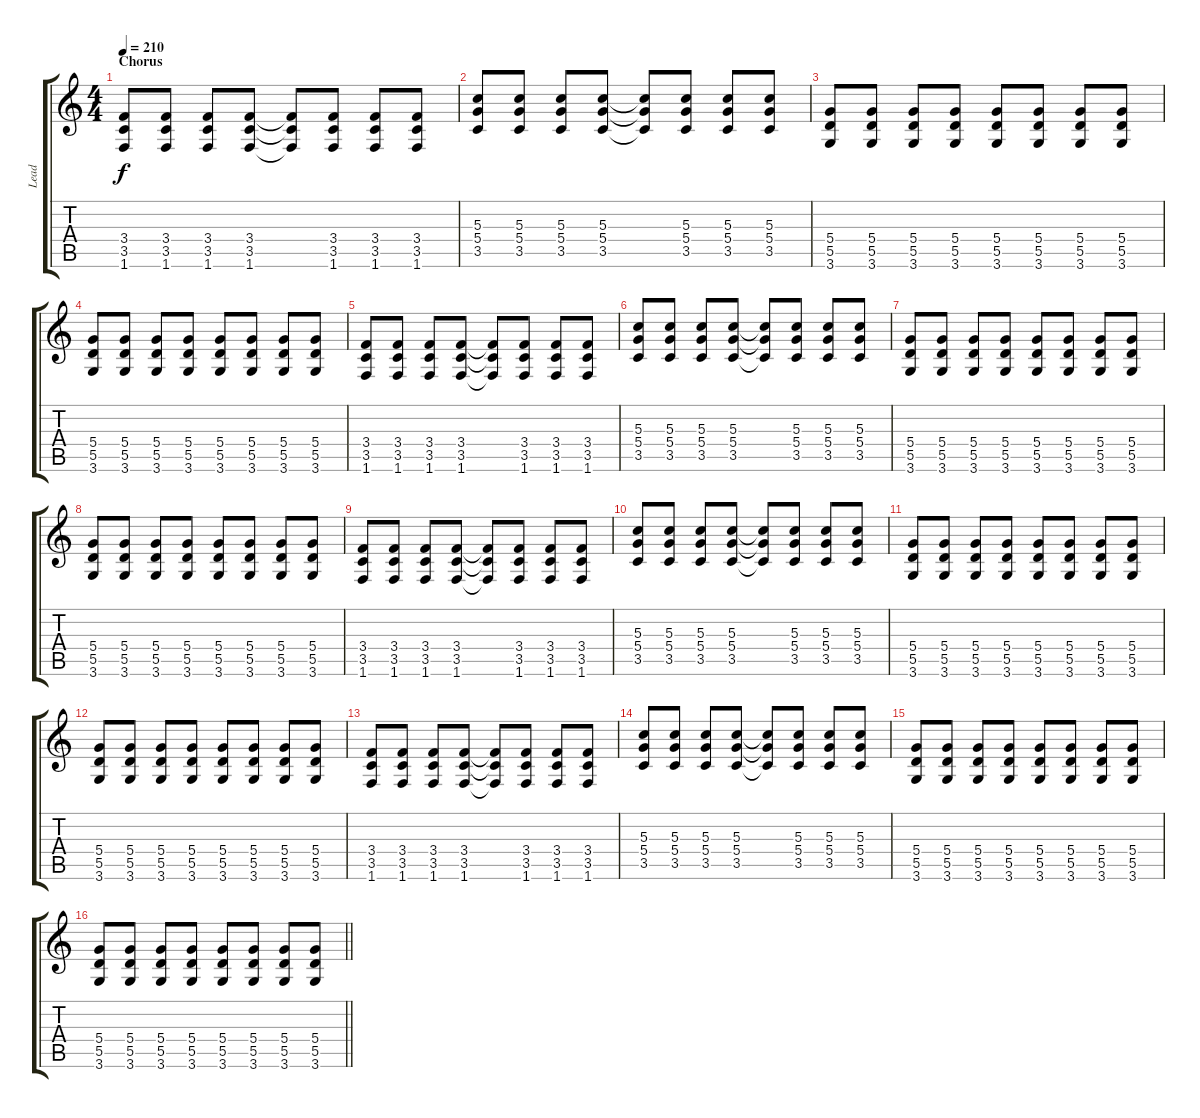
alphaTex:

\track ("Lead" "Lead") {instrument distortionguitar}
\staff {score tabs}
\tuning (E4 B3 G3 D3 A2 E2) {hide}
\ts (4 4)
\section ("" "Chorus")
\tempo 210
\clef g2
\ks c
(3.4 3.5 1.6).8{dy f} (3.4 3.5 1.6).8 (3.4 3.5 1.6).8 (3.4 3.5 1.6).8 (3.4{t} 3.5{t} 1.6{t}).8 (3.4 3.5 1.6).8 (3.4 3.5 1.6).8 (3.4 3.5 1.6).8 |
(5.3 5.4 3.5).8 (5.3 5.4 3.5).8 (5.3 5.4 3.5).8 (5.3 5.4 3.5).8 (5.3{t} 5.4{t} 3.5{t}).8 (5.3 5.4 3.5).8 (5.3 5.4 3.5).8 (5.3 5.4 3.5).8 |
(5.4 5.5 3.6).8 (5.4 5.5 3.6).8 (5.4 5.5 3.6).8 (5.4 5.5 3.6).8 (5.4 5.5 3.6).8 (5.4 5.5 3.6).8 (5.4 5.5 3.6).8 (5.4 5.5 3.6).8 |
(5.4 5.5 3.6).8 (5.4 5.5 3.6).8 (5.4 5.5 3.6).8 (5.4 5.5 3.6).8 (5.4 5.5 3.6).8 (5.4 5.5 3.6).8 (5.4 5.5 3.6).8 (5.4 5.5 3.6).8 |
(3.4 3.5 1.6).8 (3.4 3.5 1.6).8 (3.4 3.5 1.6).8 (3.4 3.5 1.6).8 (3.4{t} 3.5{t} 1.6{t}).8 (3.4 3.5 1.6).8 (3.4 3.5 1.6).8 (3.4 3.5 1.6).8 |
(5.3 5.4 3.5).8 (5.3 5.4 3.5).8 (5.3 5.4 3.5).8 (5.3 5.4 3.5).8 (5.3{t} 5.4{t} 3.5{t}).8 (5.3 5.4 3.5).8 (5.3 5.4 3.5).8 (5.3 5.4 3.5).8 |
(5.4 5.5 3.6).8 (5.4 5.5 3.6).8 (5.4 5.5 3.6).8 (5.4 5.5 3.6).8 (5.4 5.5 3.6).8 (5.4 5.5 3.6).8 (5.4 5.5 3.6).8 (5.4 5.5 3.6).8 |
(5.4 5.5 3.6).8 (5.4 5.5 3.6).8 (5.4 5.5 3.6).8 (5.4 5.5 3.6).8 (5.4 5.5 3.6).8 (5.4 5.5 3.6).8 (5.4 5.5 3.6).8 (5.4 5.5 3.6).8 |
(3.4 3.5 1.6).8 (3.4 3.5 1.6).8 (3.4 3.5 1.6).8 (3.4 3.5 1.6).8 (3.4{t} 3.5{t} 1.6{t}).8 (3.4 3.5 1.6).8 (3.4 3.5 1.6).8 (3.4 3.5 1.6).8 |
(5.3 5.4 3.5).8 (5.3 5.4 3.5).8 (5.3 5.4 3.5).8 (5.3 5.4 3.5).8 (5.3{t} 5.4{t} 3.5{t}).8 (5.3 5.4 3.5).8 (5.3 5.4 3.5).8 (5.3 5.4 3.5).8 |
(5.4 5.5 3.6).8 (5.4 5.5 3.6).8 (5.4 5.5 3.6).8 (5.4 5.5 3.6).8 (5.4 5.5 3.6).8 (5.4 5.5 3.6).8 (5.4 5.5 3.6).8 (5.4 5.5 3.6).8 |
(5.4 5.5 3.6).8 (5.4 5.5 3.6).8 (5.4 5.5 3.6).8 (5.4 5.5 3.6).8 (5.4 5.5 3.6).8 (5.4 5.5 3.6).8 (5.4 5.5 3.6).8 (5.4 5.5 3.6).8 |
(3.4 3.5 1.6).8 (3.4 3.5 1.6).8 (3.4 3.5 1.6).8 (3.4 3.5 1.6).8 (3.4{t} 3.5{t} 1.6{t}).8 (3.4 3.5 1.6).8 (3.4 3.5 1.6).8 (3.4 3.5 1.6).8 |
(5.3 5.4 3.5).8 (5.3 5.4 3.5).8 (5.3 5.4 3.5).8 (5.3 5.4 3.5).8 (5.3{t} 5.4{t} 3.5{t}).8 (5.3 5.4 3.5).8 (5.3 5.4 3.5).8 (5.3 5.4 3.5).8 |
(5.4 5.5 3.6).8 (5.4 5.5 3.6).8 (5.4 5.5 3.6).8 (5.4 5.5 3.6).8 (5.4 5.5 3.6).8 (5.4 5.5 3.6).8 (5.4 5.5 3.6).8 (5.4 5.5 3.6).8 |
\barLineRight lightlight
(5.4 5.5 3.6).8 (5.4 5.5 3.6).8 (5.4 5.5 3.6).8 (5.4 5.5 3.6).8 (5.4 5.5 3.6).8 (5.4 5.5 3.6).8 (5.4 5.5 3.6).8 (5.4 5.5 3.6).8
